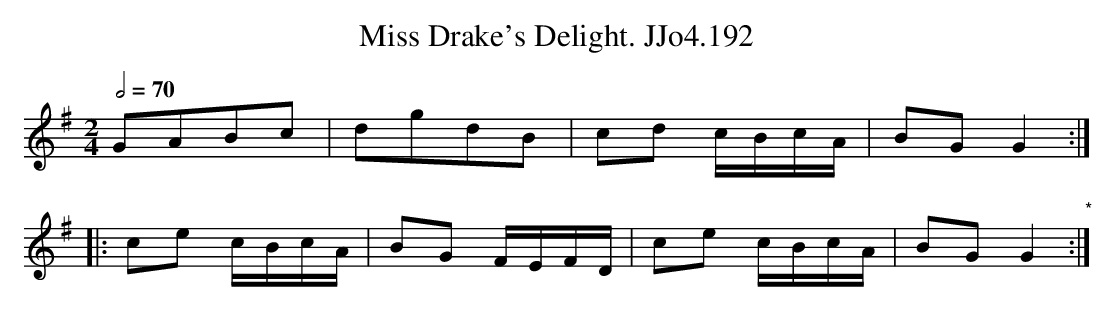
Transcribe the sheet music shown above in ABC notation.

X:1
T:Miss Drake's Delight. JJo4.192
M:2/4
L:1/8
Q:1/2=70
K:G
GABc|dgdB|cd c/B/c/A/|BG G2 :|
|: ce c/B/c/A/|BG F/E/F/D/|ce c/B/c/A/|BG G2 "*":|
